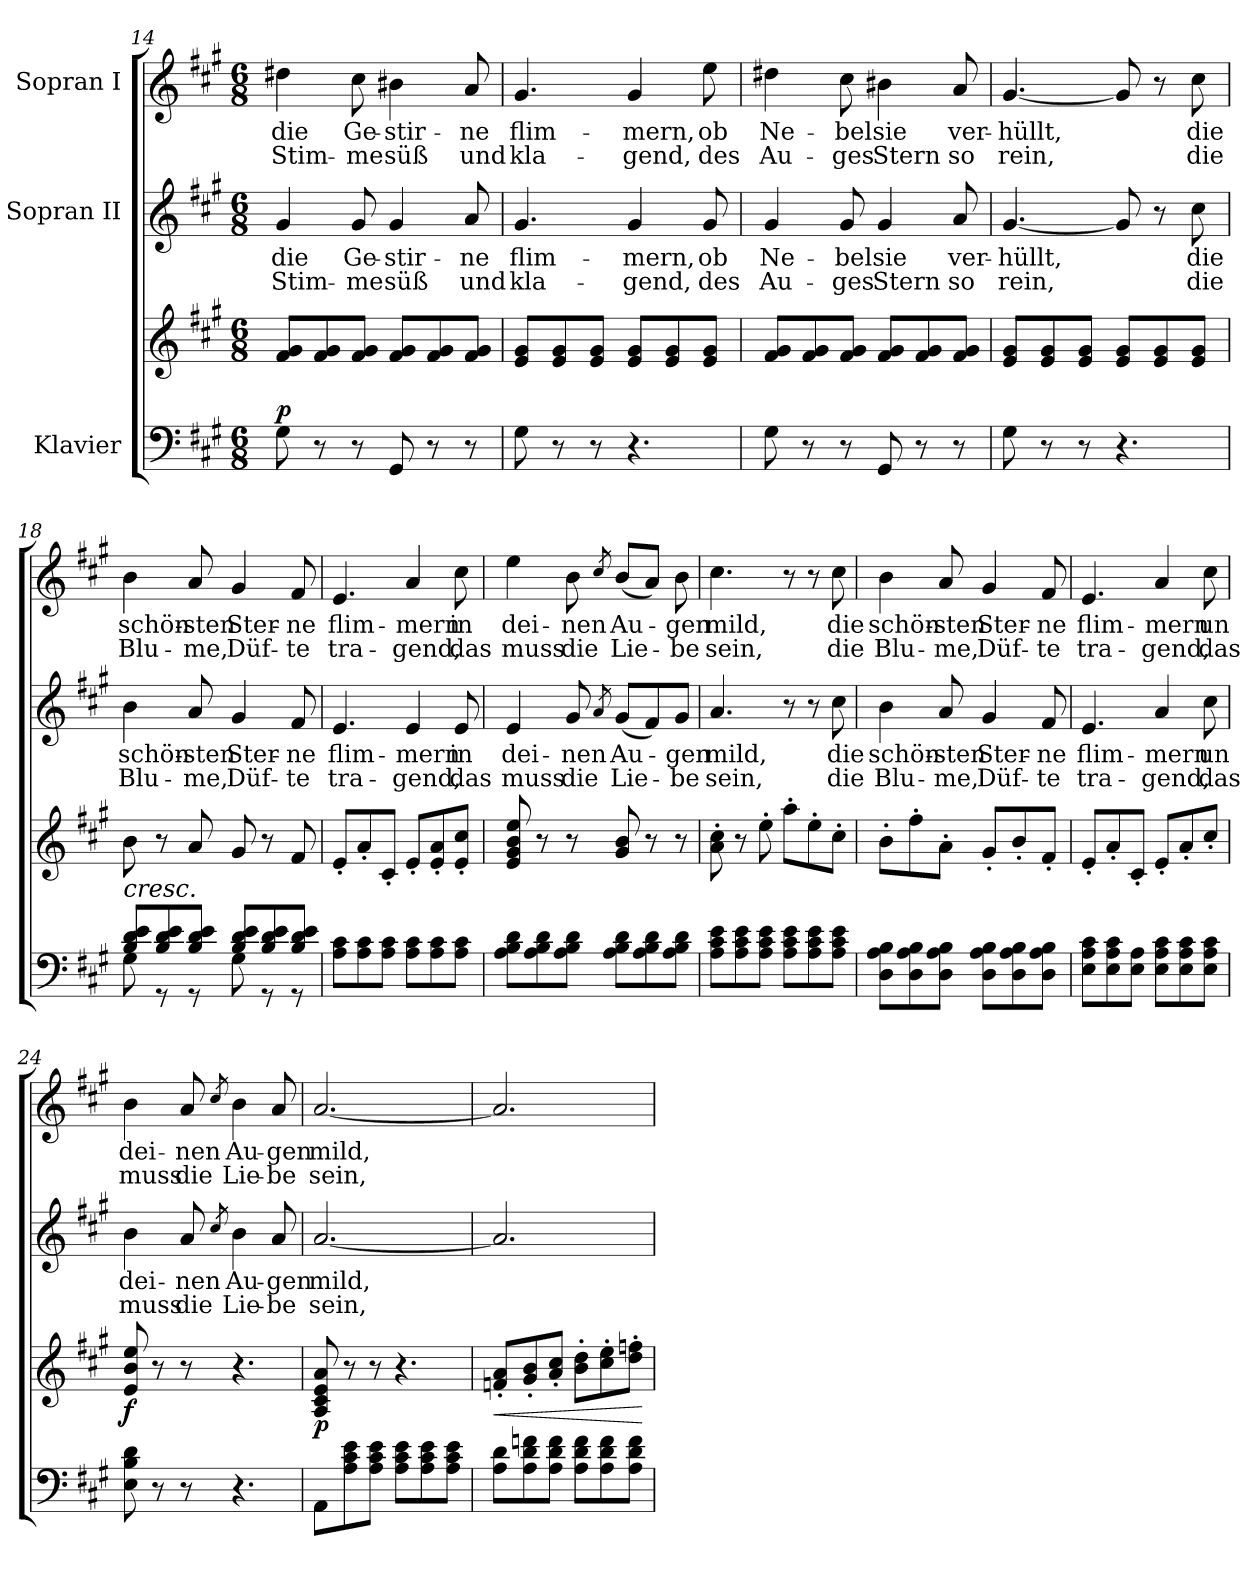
**kern	**kern	**dynam	**kern	**text	**text	**kern	**text	**text
*part3	*part3	*part3	*part2	*part2	*part2	*part1	*part1	*part1
*staff4	*staff3	*staff3/4	*staff2	*staff2	*staff2	*staff1	*staff1	*staff1
*I"Klavier	*	*	*I"Sopran II	*	*	*I"Sopran I	*	*
*clefF4	*clefG2	*	*clefG2	*	*	*clefG2	*	*
*k[f#c#g#]	*k[f#c#g#]	*	*k[f#c#g#]	*	*	*k[f#c#g#]	*	*
*A:	*A:	*	*A:	*	*	*A:	*	*
*M6/8	*M6/8	*	*M6/8	*	*	*M6/8	*	*
=14	=14	=14	=14	=14	=14	=14	=14	=14
!	!	!LO:DY:a=2	!	!LO:LY:b	!LO:LY:b	!	!LO:LY:b	!LO:LY:b
8G#\	8f#/ 8g#/L	p	4g#/	die	Stim-	4dd#X\	die	Stim-
8r	8f#/ 8g#/	.	.	.	.	.	.	.
!	!	!	!	!LO:LY:b	!LO:LY:b	!	!LO:LY:b	!LO:LY:b
8r	8f#/ 8g#/J	.	8g#/	Ge-	-me	8cc#\	Ge-	-me
!	!	!	!	!LO:LY:b	!LO:LY:b	!	!LO:LY:b	!LO:LY:b
8GG#/	8f#/ 8g#/L	.	4g#/	-stir-	süß	4b#X\	-stir-	süß
8r	8f#/ 8g#/	.	.	.	.	.	.	.
!	!	!	!	!LO:LY:b	!LO:LY:b	!	!LO:LY:b	!LO:LY:b
8r	8f#/ 8g#/J	.	8a/	-ne	und	8a/	-ne	und
=15	=15	=15	=15	=15	=15	=15	=15	=15
!	!	!	!	!LO:LY:b	!LO:LY:b	!	!LO:LY:b	!LO:LY:b
8G#\	8e/ 8g#/L	.	4.g#/	flim-	kla-	4.g#/	flim-	kla-
8r	8e/ 8g#/	.	.	.	.	.	.	.
8r	8e/ 8g#/J	.	.	.	.	.	.	.
!	!	!	!	!LO:LY:b	!LO:LY:b	!	!LO:LY:b	!LO:LY:b
4.r	8e/ 8g#/L	.	4g#/	-mern,	-gend,	4g#/	-mern,	-gend,
.	8e/ 8g#/	.	.	.	.	.	.	.
!	!	!	!	!LO:LY:b	!LO:LY:b	!	!LO:LY:b	!LO:LY:b
.	8e/ 8g#/J	.	8g#/	ob	des	8ee\	ob	des
=16	=16	=16	=16	=16	=16	=16	=16	=16
!	!	!	!	!LO:LY:b	!LO:LY:b	!	!LO:LY:b	!LO:LY:b
8G#\	8f#/ 8g#/L	.	4g#/	Ne-	Au-	4dd#X\	Ne-	Au-
8r	8f#/ 8g#/	.	.	.	.	.	.	.
!	!	!	!	!LO:LY:b	!LO:LY:b	!	!LO:LY:b	!LO:LY:b
8r	8f#/ 8g#/J	.	8g#/	-bel	-ges	8cc#\	-bel	-ges
!	!	!	!	!LO:LY:b	!LO:LY:b	!	!LO:LY:b	!LO:LY:b
8GG#/	8f#/ 8g#/L	.	4g#/	sie	Stern	4b#X\	sie	Stern
8r	8f#/ 8g#/	.	.	.	.	.	.	.
!	!	!	!	!LO:LY:b	!LO:LY:b	!	!LO:LY:b	!LO:LY:b
8r	8f#/ 8g#/J	.	8a/	ver-	so	8a/	ver-	so
!!LO:LB:g=z
=17	=17	=17	=17	=17	=17	=17	=17	=17
!	!	!	!	!LO:LY:b	!LO:LY:b	!	!LO:LY:b	!LO:LY:b
8G#\	8e/ 8g#/L	.	[<4.g#/	-hüllt,	rein,	[<4.g#/	-hüllt,	rein,
8r	8e/ 8g#/	.	.	.	.	.	.	.
8r	8e/ 8g#/J	.	.	.	.	.	.	.
4.r	8e/ 8g#/L	.	8g#/]	.	.	8g#/]	.	.
.	8e/ 8g#/	.	8r	.	.	8r	.	.
!	!	!	!	!LO:LY:b	!LO:LY:b	!	!LO:LY:b	!LO:LY:b
.	8e/ 8g#/J	.	8cc#\	die	die	8cc#\	die	die
=18	=18	=18	=18	=18	=18	=18	=18	=18
*^	*	*	*	*	*	*	*	*
!	!	!LO:TX:b:i:t=cresc.	!	!	!	!	!	!	!
!	!	!	!	!	!LO:LY:b	!LO:LY:b	!	!LO:LY:b	!LO:LY:b
8B/ 8d/ 8e/L	8G#\	8b\	.	4b\	schön-	Blu-	4b\	schön-	Blu-
8B/ 8d/ 8e/	8rGG	8r	.	.	.	.	.	.	.
!	!	!	!	!	!LO:LY:b	!LO:LY:b	!	!LO:LY:b	!LO:LY:b
8B/ 8d/ 8e/J	8rGG	8a/	.	8a/	-sten	-me,	8a/	-sten	-me,
!	!	!	!	!	!LO:LY:b	!LO:LY:b	!	!LO:LY:b	!LO:LY:b
8B/ 8d/ 8e/L	8G#\	8g#/	.	4g#/	Ster-	Düf-	4g#/	Ster-	Düf-
8B/ 8d/ 8e/	8rGG	8r	.	.	.	.	.	.	.
!	!	!	!	!	!LO:LY:b	!LO:LY:b	!	!LO:LY:b	!LO:LY:b
8B/ 8d/ 8e/J	8rGG	8f#/	.	8f#/	-ne	-te	8f#/	-ne	-te
=19	=19	=19	=19	=19	=19	=19	=19	=19	=19
!	!	!	!	!	!LO:LY:b	!LO:LY:b	!	!LO:LY:b	!LO:LY:b
*v	*v	*	*	*	*	*	*	*	*
8A\ 8c#\L	8e'</L	.	4.e/	flim-	tra-	4.e/	flim-	tra-
8A\ 8c#\	8a'</	.	.	.	.	.	.	.
8A\ 8c#\J	8c#'</J	.	.	.	.	.	.	.
!	!	!	!	!LO:LY:b	!LO:LY:b	!	!LO:LY:b	!LO:LY:b
8A\ 8c#\L	8e'</L	.	4e/	-mern	-gend,	4a/	-mern	-gend,
8A\ 8c#\	8e/'< 8a/'<	.	.	.	.	.	.	.
!	!	!	!	!LO:LY:b	!LO:LY:b	!	!LO:LY:b	!LO:LY:b
8A\ 8c#\J	8e/'< 8cc#/'<J	.	8e/	in	das	8cc#\	in	das
=20	=20	=20	=20	=20	=20	=20	=20	=20
!	!	!	!	!LO:LY:b	!LO:LY:b	!	!LO:LY:b	!LO:LY:b
8A\ 8B\ 8d\L	8e/ 8g#/ 8b/ 8ee/	.	4e/	dei-	muss	4ee\	dei-	muss
8A\ 8B\ 8d\	8r	.	.	.	.	.	.	.
!	!	!	!	!LO:LY:b	!LO:LY:b	!	!LO:LY:b	!LO:LY:b
8A\ 8B\ 8d\J	8r	.	8g#/	-nen	die	8b\	-nen	die
.	.	.	8qa/	.	.	8qcc#/	.	.
!	!	!	!	!LO:LY:b	!LO:LY:b	!	!LO:LY:b	!LO:LY:b
8A\ 8B\ 8d\L	8g#/ 8b/	.	(<8g#/L	Au-	Lie-	(<8b/L	Au-	Lie-
8A\ 8B\ 8d\	8r	.	8f#/)	.	.	8a/J)	.	.
!	!	!	!	!LO:LY:b	!LO:LY:b	!	!LO:LY:b	!LO:LY:b
8A\ 8B\ 8d\J	8r	.	8g#/J	-gen	-be	8b\	-gen	-be
!!LO:LB:g=z
=21	=21	=21	=21	=21	=21	=21	=21	=21
!	!	!	!	!LO:LY:b	!LO:LY:b	!	!LO:LY:b	!LO:LY:b
8A\ 8c#\ 8e\L	8a\'> 8cc#\'>	.	4.a/	mild,	sein,	4.cc#\	mild,	sein,
8A\ 8c#\ 8e\	8r	.	.	.	.	.	.	.
8A\ 8c#\ 8e\J	8ee'>\	.	.	.	.	.	.	.
8A\ 8c#\ 8e\L	8aa'>\L	.	8r	.	.	8r	.	.
8A\ 8c#\ 8e\	8ee'>\	.	8r	.	.	8r	.	.
!	!	!	!	!LO:LY:b	!LO:LY:b	!	!LO:LY:b	!LO:LY:b
8A\ 8c#\ 8e\J	8cc#'>\J	.	8cc#\	die	die	8cc#\	die	die
=22	=22	=22	=22	=22	=22	=22	=22	=22
!	!	!	!	!LO:LY:b	!LO:LY:b	!	!LO:LY:b	!LO:LY:b
8D\ 8A\ 8B\L	8b'>\L	.	4b\	schön-	Blu-	4b\	schön-	Blu-
8D\ 8A\ 8B\	8ff#'>\	.	.	.	.	.	.	.
!	!	!	!	!LO:LY:b	!LO:LY:b	!	!LO:LY:b	!LO:LY:b
8D\ 8A\ 8B\J	8a'>\J	.	8a/	-sten	-me,	8a/	-sten	-me,
!	!	!	!	!LO:LY:b	!LO:LY:b	!	!LO:LY:b	!LO:LY:b
8D\ 8A\ 8B\L	8g#'</L	.	4g#/	Ster-	Düf-	4g#/	Ster-	Düf-
8D\ 8A\ 8B\	8b'</	.	.	.	.	.	.	.
!	!	!	!	!LO:LY:b	!LO:LY:b	!	!LO:LY:b	!LO:LY:b
8D\ 8A\ 8B\J	8f#'</J	.	8f#/	-ne	-te	8f#/	-ne	-te
=23	=23	=23	=23	=23	=23	=23	=23	=23
!	!	!	!	!LO:LY:b	!LO:LY:b	!	!LO:LY:b	!LO:LY:b
8E\ 8A\ 8c#\L	8e'</L	.	4.e/	flim-	tra-	4.e/	flim-	tra-
8E\ 8A\ 8c#\	8a'</	.	.	.	.	.	.	.
8E\ 8A\J	8c#'</J	.	.	.	.	.	.	.
!	!	!	!	!LO:LY:b	!LO:LY:b	!	!LO:LY:b	!LO:LY:b
8E\ 8A\ 8c#\L	8e'</L	.	4a/	-mern	-gend,	4a/	-mern	-gend,
8E\ 8A\ 8c#\	8a'</	.	.	.	.	.	.	.
!	!	!	!	!LO:LY:b	!LO:LY:b	!	!LO:LY:b	!LO:LY:b
8E\ 8A\ 8c#\J	8cc#'</J	.	8cc#\	un	das	8cc#\	un	das
=24	=24	=24	=24	=24	=24	=24	=24	=24
!	!	!LO:DY:b	!	!LO:LY:b	!LO:LY:b	!	!LO:LY:b	!LO:LY:b
8E\ 8B\ 8d\	8e/ 8b/ 8ee/	f	4b\	dei-	muss	4b\	dei-	muss
8r	8r	.	.	.	.	.	.	.
!	!	!	!	!LO:LY:b	!LO:LY:b	!	!LO:LY:b	!LO:LY:b
8r	8r	.	8a/	-nen	die	8a/	-nen	die
.	.	.	8qcc#/	.	.	8qcc#/	.	.
!	!	!	!	!LO:LY:b	!LO:LY:b	!	!LO:LY:b	!LO:LY:b
4.r	4.r	.	4b\	Au-	Lie-	4b\	Au-	Lie-
!	!	!	!	!LO:LY:b	!LO:LY:b	!	!LO:LY:b	!LO:LY:b
.	.	.	8a/	-gen	-be	8a/	-gen	-be
!!LO:PB:g=z
=25	=25	=25	=25	=25	=25	=25	=25	=25
!	!	!LO:DY:b	!	!LO:LY:b	!LO:LY:b	!	!LO:LY:b	!LO:LY:b
8AA\L	8A/ 8c#/ 8e/ 8a/	p	[<2.a/	mild,	sein,	[<2.a/	mild,	sein,
8A\ 8c#\ 8e\	8r	.	.	.	.	.	.	.
8A\ 8c#\ 8e\J	8r	.	.	.	.	.	.	.
8A\ 8c#\ 8e\L	4.r	.	.	.	.	.	.	.
8A\ 8c#\ 8e\	.	.	.	.	.	.	.	.
8A\ 8c#\ 8e\J	.	.	.	.	.	.	.	.
=26	=26	=26	=26	=26	=26	=26	=26	=26
!	!	!LO:HP:b	!	!	!	!	!	!
8A\ 8d\L	8fn/'< 8a/'<L	<	2.a/]	.	.	2.a/]	.	.
8A\ 8d\ 8fn\	8g#/'< 8b/'<	.	.	.	.	.	.	.
8A\ 8d\ 8f\J	8a/'< 8cc#/'<J	.	.	.	.	.	.	.
8A\ 8d\ 8f\L	8b\'> 8dd\'>L	.	.	.	.	.	.	.
8A\ 8d\ 8f\	8cc#\'> 8ee\'>	.	.	.	.	.	.	.
8A\ 8d\ 8f\J	8dd\'> 8ffn\'>J	.	.	.	.	.	.	.
.	.	[	.	.	.	.	.	.
=	=	=	=	=	=	=	=	=
*-	*-	*-	*-	*-	*-	*-	*-	*-
